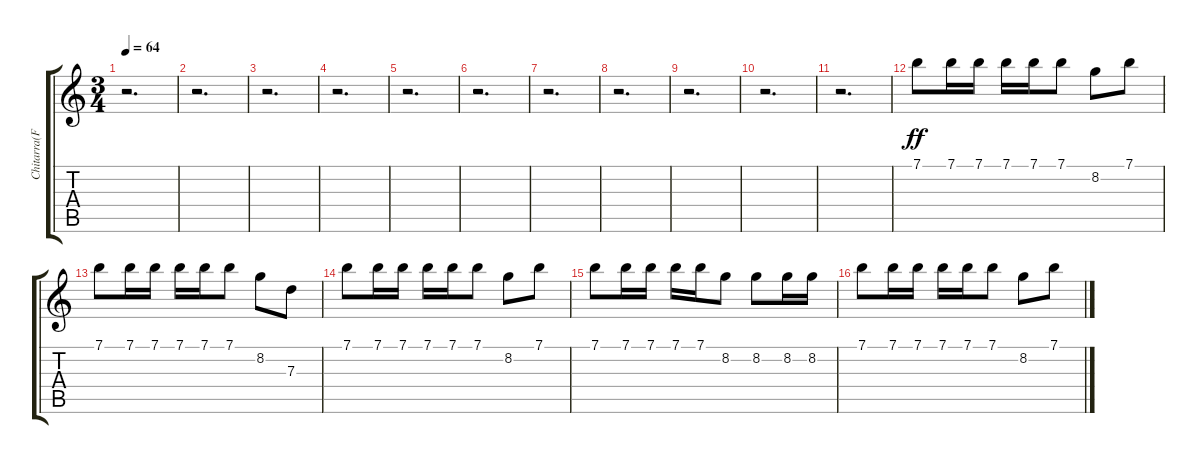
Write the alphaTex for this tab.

\track ("Chitarra(Fill)" "Chitarra(F") {instrument overdrivenguitar}
\staff {score tabs}
\tuning (E4 B3 G3 D3 A2 E2) {hide}
\ts (3 4)
\tempo 64
\clef g2
\ks c
r.2{d dy ff} |
r.2{d} |
r.2{d} |
r.2{d} |
r.2{d} |
r.2{d} |
r.2{d} |
r.2{d} |
r.2{d} |
r.2{d} |
r.2{d} |
7.1.8 7.1.16 7.1.16 7.1.16 7.1.16 7.1.8 8.2.8 7.1.8 |
7.1.8 7.1.16 7.1.16 7.1.16 7.1.16 7.1.8 8.2.8 7.3.8 |
7.1.8 7.1.16 7.1.16 7.1.16 7.1.16 7.1.8 8.2.8 7.1.8 |
7.1.8 7.1.16 7.1.16 7.1.16 7.1.16 8.2.8 8.2.8 8.2.16 8.2.16 |
7.1.8 7.1.16 7.1.16 7.1.16 7.1.16 7.1.8 8.2.8 7.1.8
